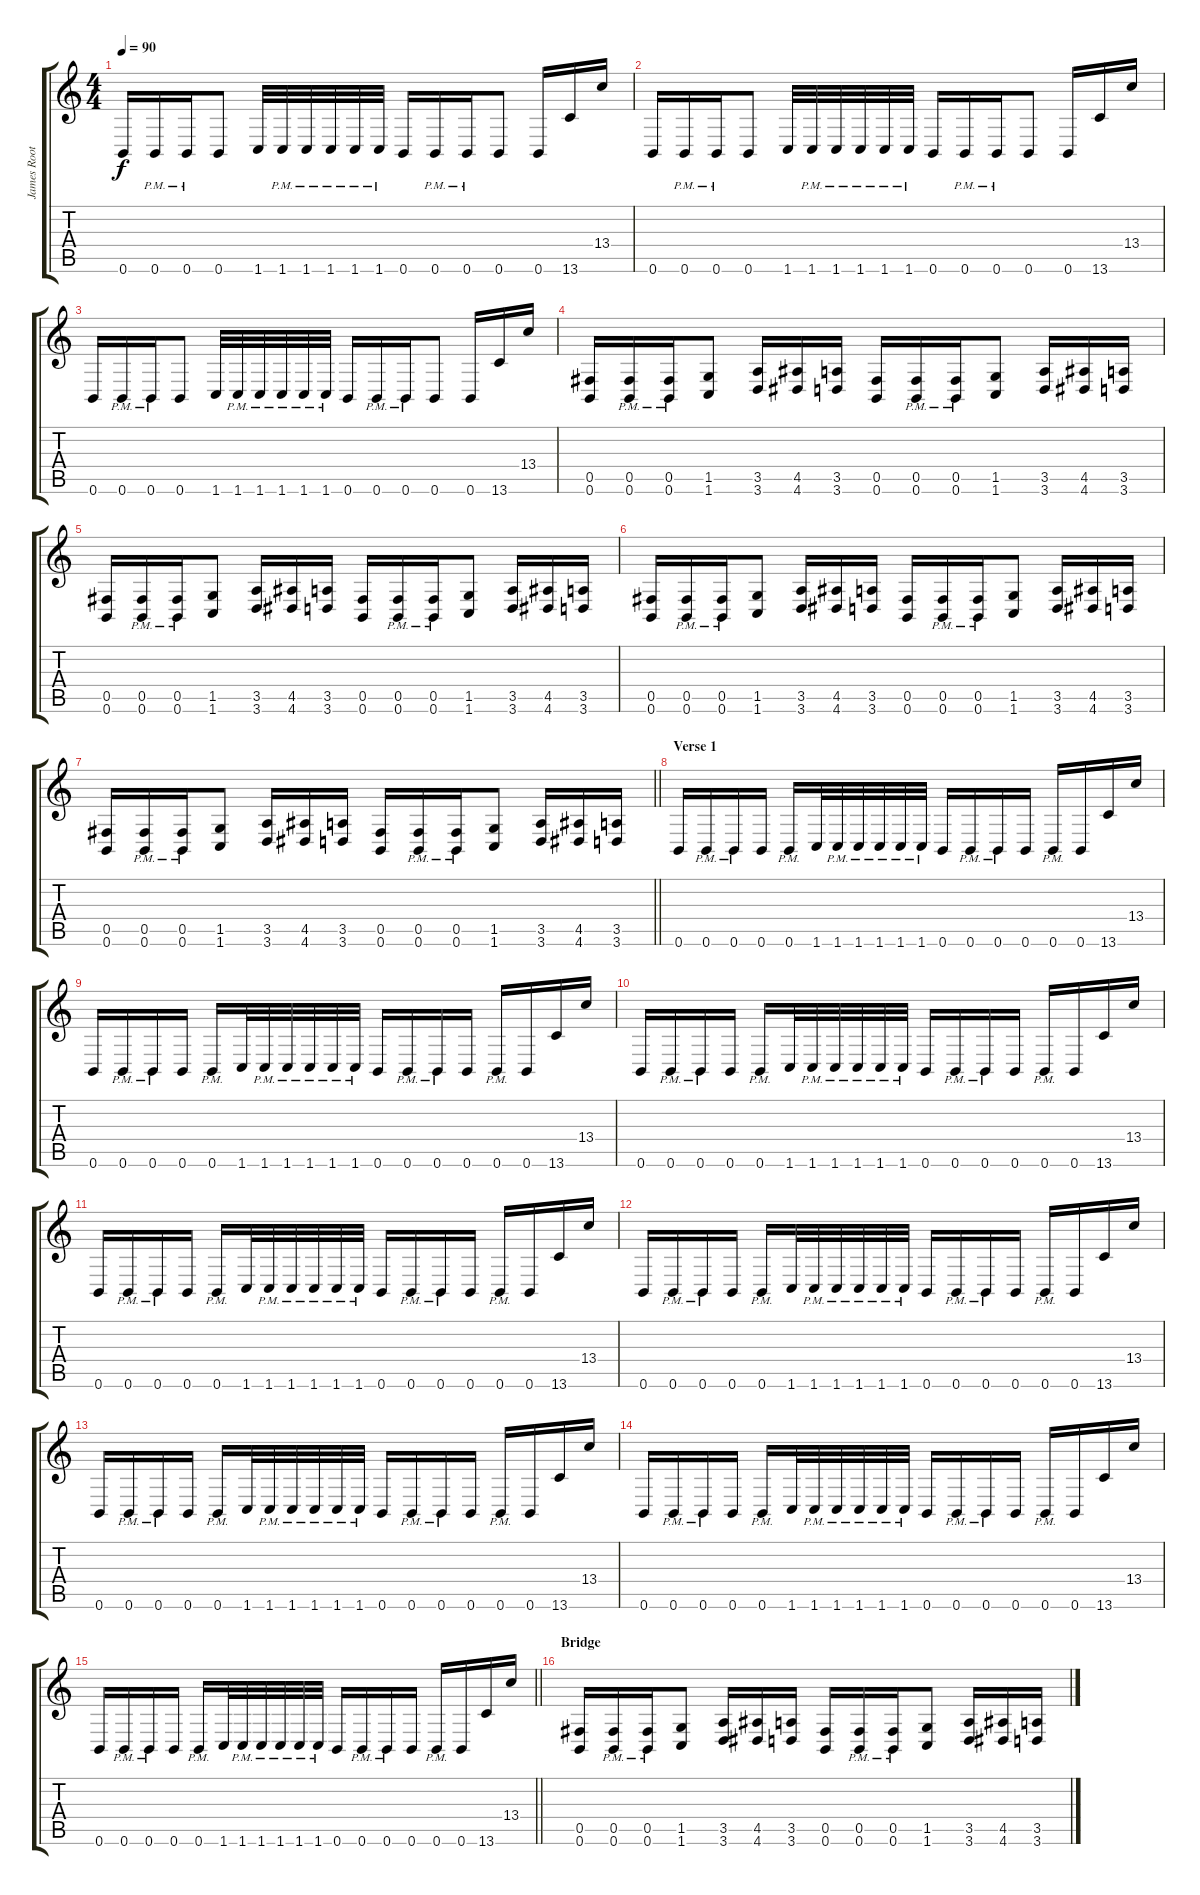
\track ("James Root" "James Root") {instrument distortionguitar}
\staff {score tabs}
\tuning (Db4 Ab3 E3 B2 Gb2 B1) {hide}
\ts (4 4)
\tempo 90
\clef g2
\ks c
0.6.16{dy f} 0.6{pm}.16 0.6{pm}.16 0.6.8 1.6.32 1.6{pm}.32 1.6{pm}.32 1.6{pm}.32 1.6{pm}.32 1.6{pm}.32 0.6.16 0.6{pm}.16 0.6{pm}.16 0.6.8 0.6.16 13.6.16 13.4.16 |
0.6.16 0.6{pm}.16 0.6{pm}.16 0.6.8 1.6.32 1.6{pm}.32 1.6{pm}.32 1.6{pm}.32 1.6{pm}.32 1.6{pm}.32 0.6.16 0.6{pm}.16 0.6{pm}.16 0.6.8 0.6.16 13.6.16 13.4.16 |
0.6.16 0.6{pm}.16 0.6{pm}.16 0.6.8 1.6.32 1.6{pm}.32 1.6{pm}.32 1.6{pm}.32 1.6{pm}.32 1.6{pm}.32 0.6.16 0.6{pm}.16 0.6{pm}.16 0.6.8 0.6.16 13.6.16 13.4.16 |
(0.5 0.6).16 (0.5{pm} 0.6{pm}).16 (0.5{pm} 0.6{pm}).16 (1.5 1.6).8 (3.5 3.6).16 (4.5 4.6).16 (3.5 3.6).16 (0.5 0.6).16 (0.5{pm} 0.6{pm}).16 (0.5{pm} 0.6{pm}).16 (1.5 1.6).8 (3.5 3.6).16 (4.5 4.6).16 (3.5 3.6).16 |
(0.5 0.6).16 (0.5{pm} 0.6{pm}).16 (0.5{pm} 0.6{pm}).16 (1.5 1.6).8 (3.5 3.6).16 (4.5 4.6).16 (3.5 3.6).16 (0.5 0.6).16 (0.5{pm} 0.6{pm}).16 (0.5{pm} 0.6{pm}).16 (1.5 1.6).8 (3.5 3.6).16 (4.5 4.6).16 (3.5 3.6).16 |
(0.5 0.6).16 (0.5{pm} 0.6{pm}).16 (0.5{pm} 0.6{pm}).16 (1.5 1.6).8 (3.5 3.6).16 (4.5 4.6).16 (3.5 3.6).16 (0.5 0.6).16 (0.5{pm} 0.6{pm}).16 (0.5{pm} 0.6{pm}).16 (1.5 1.6).8 (3.5 3.6).16 (4.5 4.6).16 (3.5 3.6).16 |
\barLineRight lightlight
(0.5 0.6).16 (0.5{pm} 0.6{pm}).16 (0.5{pm} 0.6{pm}).16 (1.5 1.6).8 (3.5 3.6).16 (4.5 4.6).16 (3.5 3.6).16 (0.5 0.6).16 (0.5{pm} 0.6{pm}).16 (0.5{pm} 0.6{pm}).16 (1.5 1.6).8 (3.5 3.6).16 (4.5 4.6).16 (3.5 3.6).16 |
\section ("" "Verse 1")
0.6.16 0.6{pm}.16 0.6{pm}.16 0.6.16 0.6{pm}.16 1.6.32 1.6{pm}.32 1.6{pm}.32 1.6{pm}.32 1.6{pm}.32 1.6{pm}.32 0.6.16 0.6{pm}.16 0.6{pm}.16 0.6.16 0.6{pm}.16 0.6.16 13.6.16 13.4.16 |
0.6.16 0.6{pm}.16 0.6{pm}.16 0.6.16 0.6{pm}.16 1.6.32 1.6{pm}.32 1.6{pm}.32 1.6{pm}.32 1.6{pm}.32 1.6{pm}.32 0.6.16 0.6{pm}.16 0.6{pm}.16 0.6.16 0.6{pm}.16 0.6.16 13.6.16 13.4.16 |
0.6.16 0.6{pm}.16 0.6{pm}.16 0.6.16 0.6{pm}.16 1.6.32 1.6{pm}.32 1.6{pm}.32 1.6{pm}.32 1.6{pm}.32 1.6{pm}.32 0.6.16 0.6{pm}.16 0.6{pm}.16 0.6.16 0.6{pm}.16 0.6.16 13.6.16 13.4.16 |
0.6.16 0.6{pm}.16 0.6{pm}.16 0.6.16 0.6{pm}.16 1.6.32 1.6{pm}.32 1.6{pm}.32 1.6{pm}.32 1.6{pm}.32 1.6{pm}.32 0.6.16 0.6{pm}.16 0.6{pm}.16 0.6.16 0.6{pm}.16 0.6.16 13.6.16 13.4.16 |
0.6.16 0.6{pm}.16 0.6{pm}.16 0.6.16 0.6{pm}.16 1.6.32 1.6{pm}.32 1.6{pm}.32 1.6{pm}.32 1.6{pm}.32 1.6{pm}.32 0.6.16 0.6{pm}.16 0.6{pm}.16 0.6.16 0.6{pm}.16 0.6.16 13.6.16 13.4.16 |
0.6.16 0.6{pm}.16 0.6{pm}.16 0.6.16 0.6{pm}.16 1.6.32 1.6{pm}.32 1.6{pm}.32 1.6{pm}.32 1.6{pm}.32 1.6{pm}.32 0.6.16 0.6{pm}.16 0.6{pm}.16 0.6.16 0.6{pm}.16 0.6.16 13.6.16 13.4.16 |
0.6.16 0.6{pm}.16 0.6{pm}.16 0.6.16 0.6{pm}.16 1.6.32 1.6{pm}.32 1.6{pm}.32 1.6{pm}.32 1.6{pm}.32 1.6{pm}.32 0.6.16 0.6{pm}.16 0.6{pm}.16 0.6.16 0.6{pm}.16 0.6.16 13.6.16 13.4.16 |
\barLineRight lightlight
0.6.16 0.6{pm}.16 0.6{pm}.16 0.6.16 0.6{pm}.16 1.6.32 1.6{pm}.32 1.6{pm}.32 1.6{pm}.32 1.6{pm}.32 1.6{pm}.32 0.6.16 0.6{pm}.16 0.6{pm}.16 0.6.16 0.6{pm}.16 0.6.16 13.6.16 13.4.16 |
\section ("" "Bridge")
(0.5 0.6).16 (0.5{pm} 0.6{pm}).16 (0.5{pm} 0.6{pm}).16 (1.5 1.6).8 (3.5 3.6).16 (4.5 4.6).16 (3.5 3.6).16 (0.5 0.6).16 (0.5{pm} 0.6{pm}).16 (0.5{pm} 0.6{pm}).16 (1.5 1.6).8 (3.5 3.6).16 (4.5 4.6).16 (3.5 3.6).16
